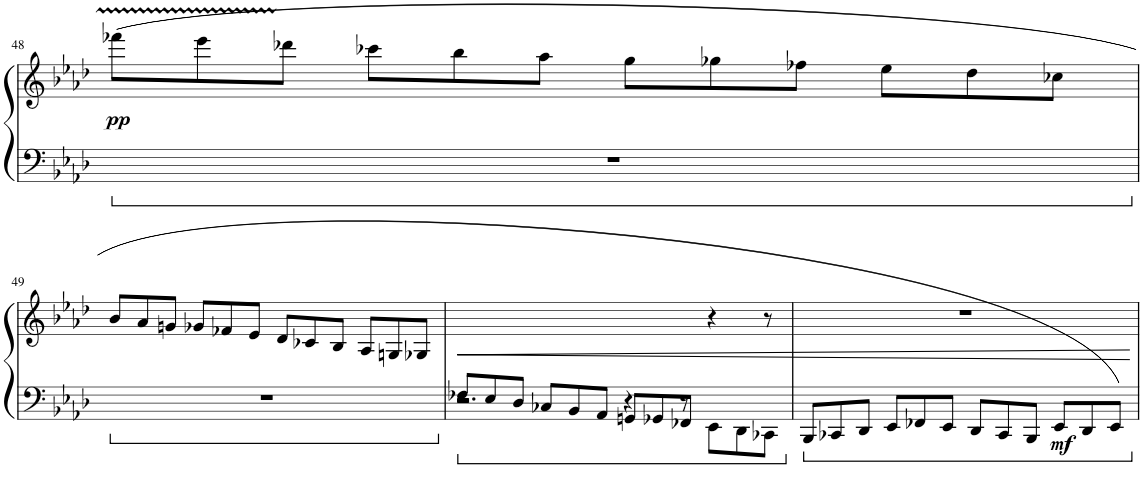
**kern	**kern	**dynam
*part1	*part1	*part1
*staff2	*staff1	*staff1/2
*I"Piano	*	*
*I'Pno.	*	*
!!LO:PB:g=z
*clefF4	*clefG2	*
*k[b-e-a-d-]	*k[b-e-a-d-]	*
*M12/8	*M12/8	*
=48	=48	=48
!	!	!LO:DY:b
1.r	(8fff-X\L	pp
.	8eee-\	.
.	8ddd-X\J	.
.	8ccc-X\L	.
.	8bb-\	.
.	8aa-\J	.
.	8gg\L	.
.	8gg-X\	.
.	8ff-X\J	.
.	8ee-\L	.
.	8dd-\	.
.	8cc-X\J	.
!!LO:LB:g=z
=49	=49	=49
1.r	8b-/L	.
.	8a-/	.
.	8gn/J	.
.	8g-X/L	.
.	8f-X/	.
.	8e-/J	.
.	8d-/L	.
.	8c-X/	.
.	8B-/J	.
.	8A-/L	.
.	8Gn/	.
.	8G-X/J	.
=50	=50	=50
!	!	!LO:HP:b=2
*^	*	*
8F-X/L	2.r	8ryy	<
8E-/	.	.	.
8D-/J	.	.	.
8C-X/L	.	.	.
8BB-/	.	.	.
8AA-/J	.	.	.
8GGn/L	4r	.	.
8GG-X/	.	.	.
8FF-X/J	8r	.	.
4.ryy	8EE-\L	4r	.
.	8DD-\	.	.
.	8CC-X\J	8r	.
*v	*v	*	*
=51	=51	=51
8BBB-/L	1.r	.
8CC-X/	.	.
8DD-/J	.	.
8EE-/L	.	.
8FF-X/	.	.
8EE-/J	.	.
8DD-/L	.	.
8CC-/	.	.
8BBB-/J	.	.
!	!	!LO:DY:b=2
8EE-/L	.	mf
8DD-/	.	.
8EE-/J)	.	.
.	.	[
=	=	=
*-	*-	*-
